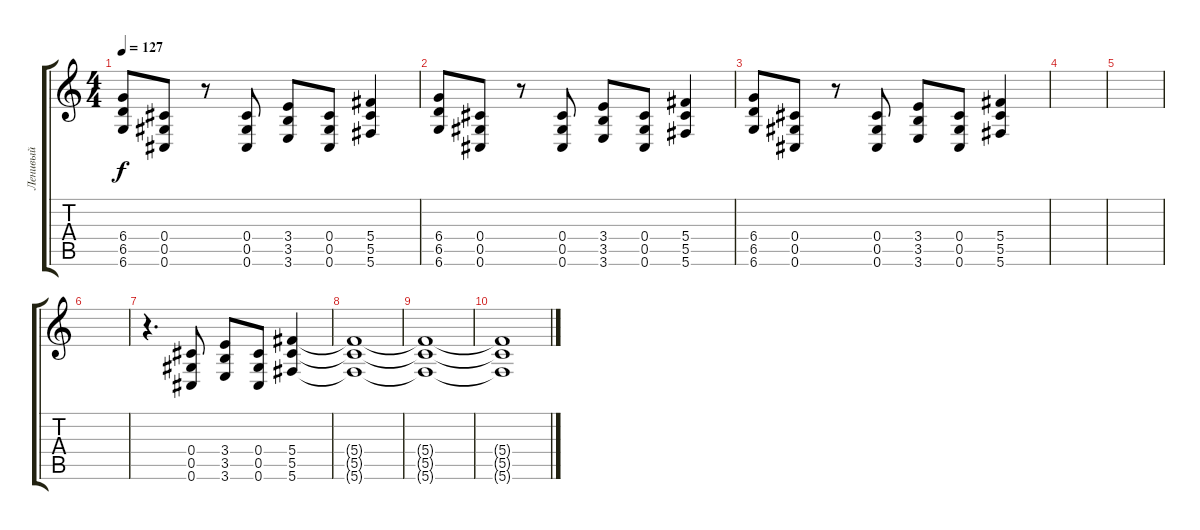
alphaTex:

\track ("Ленивый" "Ленивый") {instrument overdrivenguitar}
\staff {score tabs}
\tuning (Eb4 Bb3 Gb3 Db3 Ab2 Db2) {hide}
\ts (4 4)
\tempo 127
\clef g2
\ks c
(6.4 6.5 6.6).8{dy f} (0.4 0.5 0.6).8 r.8 (0.4 0.5 0.6).8 (3.4 3.5 3.6).8 (0.4 0.5 0.6).8 (5.4 5.5 5.6).4 |
(6.4 6.5 6.6).8 (0.4 0.5 0.6).8 r.8 (0.4 0.5 0.6).8 (3.4 3.5 3.6).8 (0.4 0.5 0.6).8 (5.4 5.5 5.6).4 |
(6.4 6.5 6.6).8 (0.4 0.5 0.6).8 r.8 (0.4 0.5 0.6).8 (3.4 3.5 3.6).8 (0.4 0.5 0.6).8 (5.4 5.5 5.6).4 |
|
|
|
r.4{d} (0.4 0.5 0.6).8 (3.4 3.5 3.6).8 (0.4 0.5 0.6).8 (5.4 5.5 5.6).4 |
(5.4{t} 5.5{t} 5.6{t}).1 |
(5.4{t} 5.5{t} 5.6{t}).1 |
(5.4{t} 5.5{t} 5.6{t}).1
